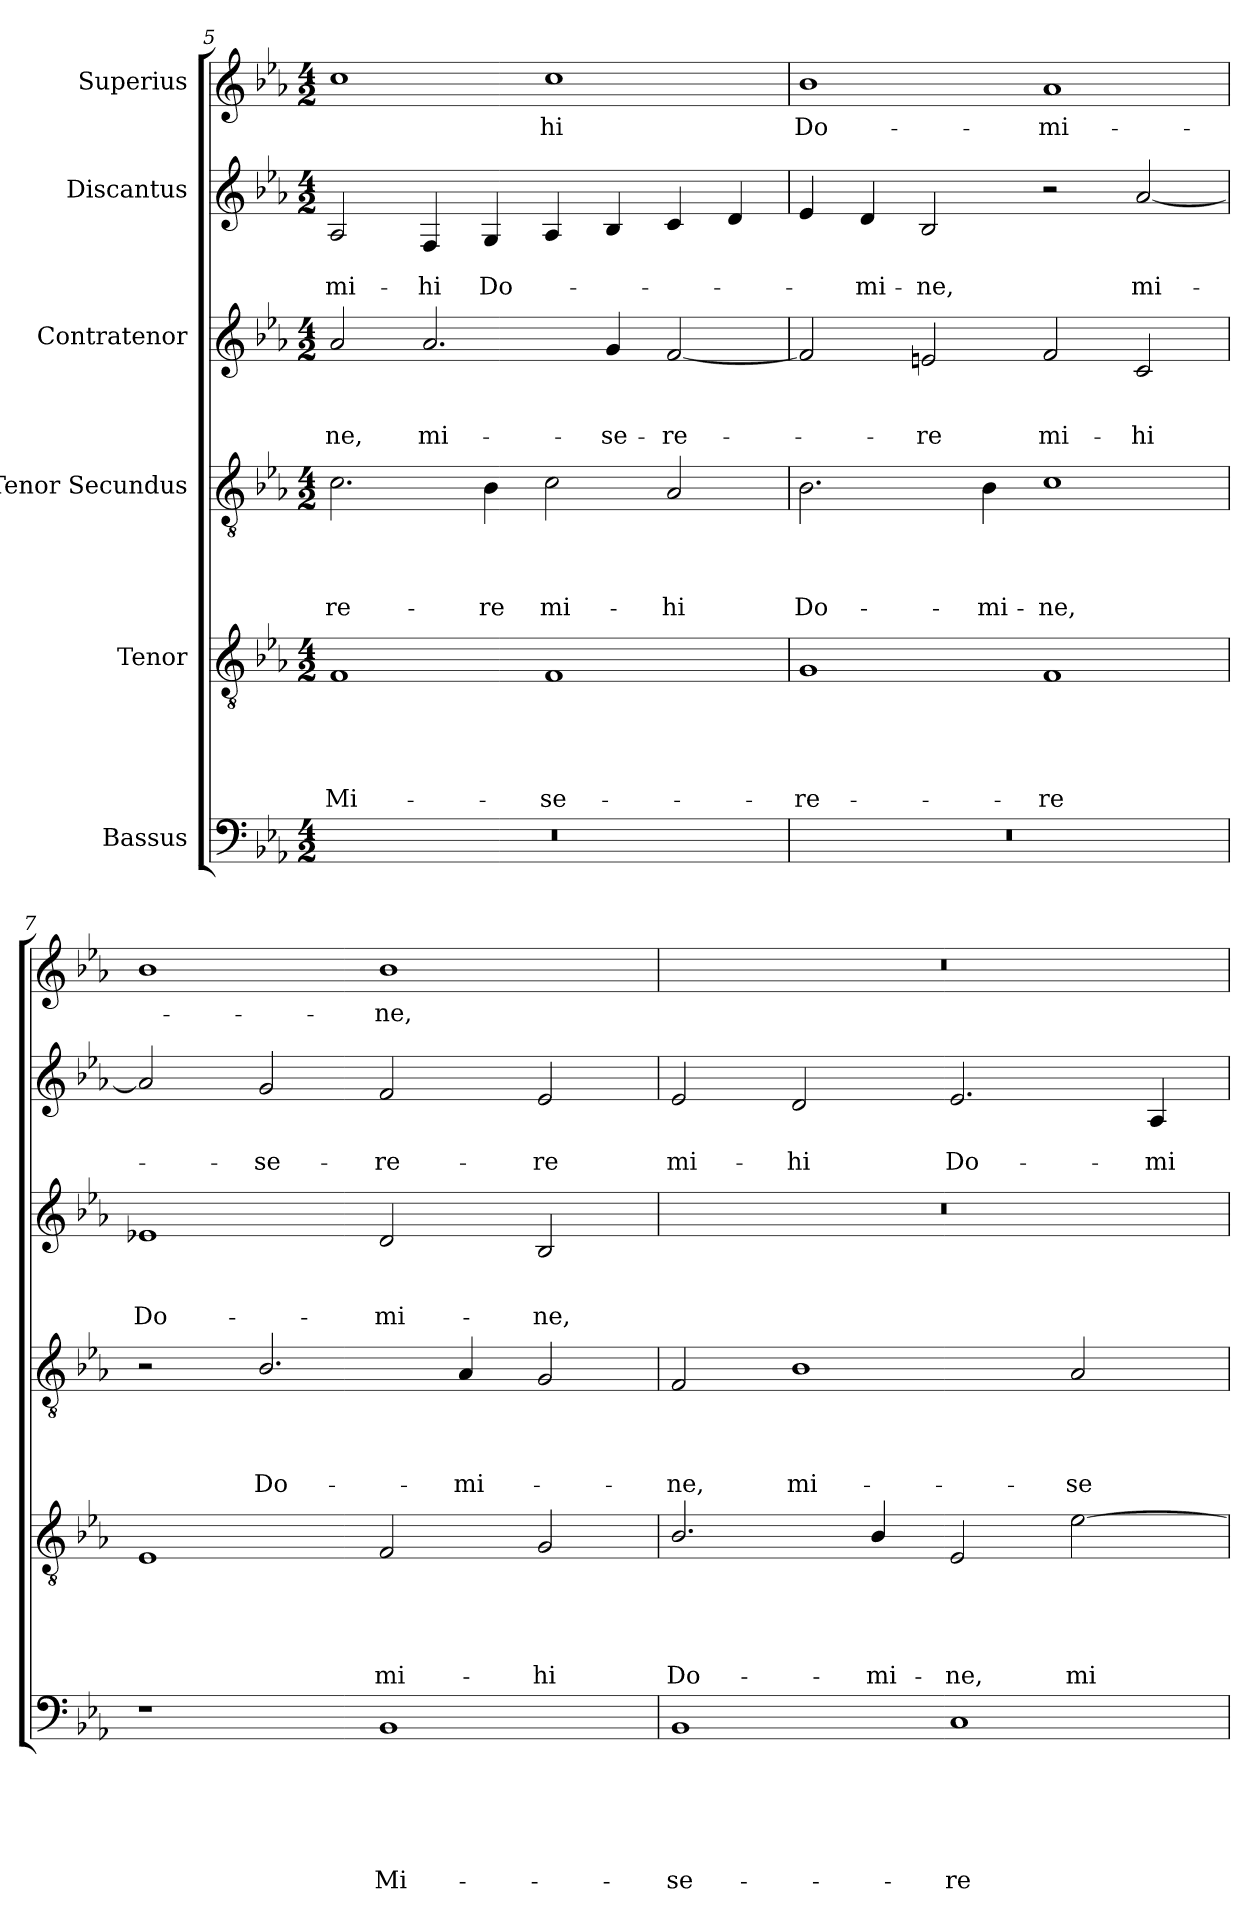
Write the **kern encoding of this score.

**kern	**text	**text	**text	**text	**text	**text	**kern	**text	**text	**text	**text	**text	**kern	**text	**text	**text	**text	**kern	**text	**text	**text	**kern	**text	**text	**kern	**text
*part6	*part6	*part6	*part6	*part6	*part6	*part6	*part5	*part5	*part5	*part5	*part5	*part5	*part4	*part4	*part4	*part4	*part4	*part3	*part3	*part3	*part3	*part2	*part2	*part2	*part1	*part1
*staff6	*staff6	*staff6	*staff6	*staff6	*staff6	*staff6	*staff5	*staff5	*staff5	*staff5	*staff5	*staff5	*staff4	*staff4	*staff4	*staff4	*staff4	*staff3	*staff3	*staff3	*staff3	*staff2	*staff2	*staff2	*staff1	*staff1
*I"Bassus	*	*	*	*	*	*	*I"Tenor	*	*	*	*	*	*I"Tenor Secundus	*	*	*	*	*I"Contratenor	*	*	*	*I"Discantus	*	*	*I"Superius	*
!!LO:LB:g=z
*clefF4	*	*	*	*	*	*	*clefGv2	*	*	*	*	*	*clefGv2	*	*	*	*	*clefG2	*	*	*	*clefG2	*	*	*clefG2	*
*k[b-e-a-]	*	*	*	*	*	*	*k[b-e-a-]	*	*	*	*	*	*k[b-e-a-]	*	*	*	*	*k[b-e-a-]	*	*	*	*k[b-e-a-]	*	*	*k[b-e-a-]	*
*E-:	*	*	*	*	*	*	*E-:	*	*	*	*	*	*E-:	*	*	*	*	*E-:	*	*	*	*E-:	*	*	*E-:	*
*M4/2	*	*	*	*	*	*	*M4/2	*	*	*	*	*	*M4/2	*	*	*	*	*M4/2	*	*	*	*M4/2	*	*	*M4/2	*
=5	=5	=5	=5	=5	=5	=5	=5	=5	=5	=5	=5	=5	=5	=5	=5	=5	=5	=5	=5	=5	=5	=5	=5	=5	=5	=5
!LO:N:vis=1	!	!	!	!	!	!	!	!	!	!	!	!LO:LY:b	!	!	!	!	!LO:LY:b	!	!	!	!LO:LY:b	!	!	!LO:LY:b	!	!
0r	.	.	.	.	.	.	1F	.	.	.	.	Mi-	2.c\	.	.	.	-re-	2a-/	.	.	-ne,	2A-/	.	mi-	1cc>	.
!	!	!	!	!	!	!	!	!	!	!	!	!	!	!	!	!	!	!	!	!	!LO:LY:b	!	!	!LO:LY:b	!	!
.	.	.	.	.	.	.	.	.	.	.	.	.	.	.	.	.	.	2.a-/	.	.	mi-	4F/	.	-hi	.	.
!	!	!	!	!	!	!	!	!	!	!	!	!	!	!	!	!	!LO:LY:b	!	!	!	!	!	!	!LO:LY:b	!	!
.	.	.	.	.	.	.	.	.	.	.	.	.	4B-\	.	.	.	-re	.	.	.	.	4G/	.	Do-	.	.
!	!	!	!	!	!	!	!	!	!	!	!	!LO:LY:b	!	!	!	!	!LO:LY:b	!	!	!	!	!	!	!	!	!LO:LY:b
.	.	.	.	.	.	.	1F	.	.	.	.	-se-	2c\	.	.	.	mi-	.	.	.	.	4A-/	.	.	1cc	-hi
!	!	!	!	!	!	!	!	!	!	!	!	!	!	!	!	!	!	!	!	!	!LO:LY:b	!	!	!	!	!
.	.	.	.	.	.	.	.	.	.	.	.	.	.	.	.	.	.	4g/	.	.	-se-	4B-/	.	.	.	.
!	!	!	!	!	!	!	!	!	!	!	!	!	!	!	!	!	!LO:LY:b	!	!	!	!LO:LY:b	!	!	!	!	!
.	.	.	.	.	.	.	.	.	.	.	.	.	2A-/	.	.	.	-hi	[<2f/	.	.	-re-	4c/	.	.	.	.
.	.	.	.	.	.	.	.	.	.	.	.	.	.	.	.	.	.	.	.	.	.	4d/	.	.	.	.
=6	=6	=6	=6	=6	=6	=6	=6	=6	=6	=6	=6	=6	=6	=6	=6	=6	=6	=6	=6	=6	=6	=6	=6	=6	=6	=6
!LO:N:vis=1	!	!	!	!	!	!	!	!	!	!	!	!LO:LY:b	!	!	!	!	!LO:LY:b	!	!	!	!	!	!	!	!	!LO:LY:b
0r	.	.	.	.	.	.	1G	.	.	.	.	-re-	2.B-\	.	.	.	Do-	2f/]	.	.	.	4e-/	.	.	1b-	Do-
!	!	!	!	!	!	!	!	!	!	!	!	!	!	!	!	!	!	!	!	!	!	!	!	!LO:LY:b	!	!
.	.	.	.	.	.	.	.	.	.	.	.	.	.	.	.	.	.	.	.	.	.	4d/	.	-mi-	.	.
!	!	!	!	!	!	!	!	!	!	!	!	!	!	!	!	!	!	!	!	!	!LO:LY:b	!	!	!LO:LY:b	!	!
.	.	.	.	.	.	.	.	.	.	.	.	.	.	.	.	.	.	2en/	.	.	-re	2B-/	.	-ne,	.	.
!	!	!	!	!	!	!	!	!	!	!	!	!	!	!	!	!	!LO:LY:b	!	!	!	!	!	!	!	!	!
.	.	.	.	.	.	.	.	.	.	.	.	.	4B-\	.	.	.	-mi-	.	.	.	.	.	.	.	.	.
!	!	!	!	!	!	!	!	!	!	!	!	!LO:LY:b	!	!	!	!	!LO:LY:b	!	!	!	!LO:LY:b	!	!	!	!	!LO:LY:b
.	.	.	.	.	.	.	1F	.	.	.	.	-re	1c	.	.	.	-ne,	2f/	.	.	mi-	2r	.	.	1a-	-mi-
!	!	!	!	!	!	!	!	!	!	!	!	!	!	!	!	!	!	!	!	!	!LO:LY:b	!	!	!LO:LY:b	!	!
.	.	.	.	.	.	.	.	.	.	.	.	.	.	.	.	.	.	2c/	.	.	-hi	[<2a-/	.	mi-	.	.
=7	=7	=7	=7	=7	=7	=7	=7	=7	=7	=7	=7	=7	=7	=7	=7	=7	=7	=7	=7	=7	=7	=7	=7	=7	=7	=7
!	!	!	!	!	!	!	!	!	!	!	!	!	!	!	!	!	!	!	!	!	!LO:LY:b	!	!	!	!	!
1r	.	.	.	.	.	.	1E-	.	.	.	.	.	2r	.	.	.	.	1e-X	.	.	Do-	2a-/]	.	.	1b-	.
!	!	!	!	!	!	!	!	!	!	!	!	!	!	!	!	!	!LO:LY:b	!	!	!	!	!	!	!LO:LY:b	!	!
.	.	.	.	.	.	.	.	.	.	.	.	.	2.B-/	.	.	.	Do-	.	.	.	.	2g/	.	-se-	.	.
!	!	!	!	!	!	!LO:LY:b	!	!	!	!	!	!LO:LY:b	!	!	!	!	!	!	!	!	!LO:LY:b	!	!	!LO:LY:b	!	!LO:LY:b
1BB-	.	.	.	.	.	Mi-	2F/	.	.	.	.	mi-	.	.	.	.	.	2d/	.	.	-mi-	2f/	.	-re-	1b-	-ne,
!	!	!	!	!	!	!	!	!	!	!	!	!	!	!	!	!	!LO:LY:b	!	!	!	!	!	!	!	!	!
.	.	.	.	.	.	.	.	.	.	.	.	.	4A-/	.	.	.	-mi-	.	.	.	.	.	.	.	.	.
!	!	!	!	!	!	!	!	!	!	!	!	!LO:LY:b	!	!	!	!	!	!	!	!	!LO:LY:b	!	!	!LO:LY:b	!	!
.	.	.	.	.	.	.	2G/	.	.	.	.	-hi	2G/	.	.	.	.	2B-/	.	.	-ne,	2e-/	.	-re	.	.
=8	=8	=8	=8	=8	=8	=8	=8	=8	=8	=8	=8	=8	=8	=8	=8	=8	=8	=8	=8	=8	=8	=8	=8	=8	=8	=8
!	!	!	!	!	!	!LO:LY:b	!	!	!	!	!	!LO:LY:b	!	!	!	!	!LO:LY:b	!LO:N:vis=1	!	!	!	!	!	!LO:LY:b	!LO:N:vis=1	!
1BB-	.	.	.	.	.	-se-	2.B-/	.	.	.	.	Do-	2F/	.	.	.	-ne,	0r	.	.	.	2e-/	.	mi-	0r	.
!	!	!	!	!	!	!	!	!	!	!	!	!	!	!	!	!	!LO:LY:b	!	!	!	!	!	!	!LO:LY:b	!	!
.	.	.	.	.	.	.	.	.	.	.	.	.	1B-	.	.	.	mi-	.	.	.	.	2d/	.	-hi	.	.
!	!	!	!	!	!	!	!	!	!	!	!	!LO:LY:b	!	!	!	!	!	!	!	!	!	!	!	!	!	!
.	.	.	.	.	.	.	4B-/	.	.	.	.	-mi-	.	.	.	.	.	.	.	.	.	.	.	.	.	.
!	!	!	!	!	!	!LO:LY:b	!	!	!	!	!	!LO:LY:b	!	!	!	!	!	!	!	!	!	!	!	!LO:LY:b	!	!
1C	.	.	.	.	.	-re-	2E-/	.	.	.	.	-ne,	.	.	.	.	.	.	.	.	.	2.e-/	.	Do-	.	.
!	!	!	!	!	!	!	!	!	!	!	!	!LO:LY:b	!	!	!	!	!LO:LY:b	!	!	!	!	!	!	!	!	!
.	.	.	.	.	.	.	[>2e-\	.	.	.	.	mi-	2A-/	.	.	.	-se-	.	.	.	.	.	.	.	.	.
!	!	!	!	!	!	!	!	!	!	!	!	!	!	!	!	!	!	!	!	!	!	!	!	!LO:LY:b	!	!
.	.	.	.	.	.	.	.	.	.	.	.	.	.	.	.	.	.	.	.	.	.	4A-/	.	-mi-	.	.
=	=	=	=	=	=	=	=	=	=	=	=	=	=	=	=	=	=	=	=	=	=	=	=	=	=	=
*-	*-	*-	*-	*-	*-	*-	*-	*-	*-	*-	*-	*-	*-	*-	*-	*-	*-	*-	*-	*-	*-	*-	*-	*-	*-	*-
